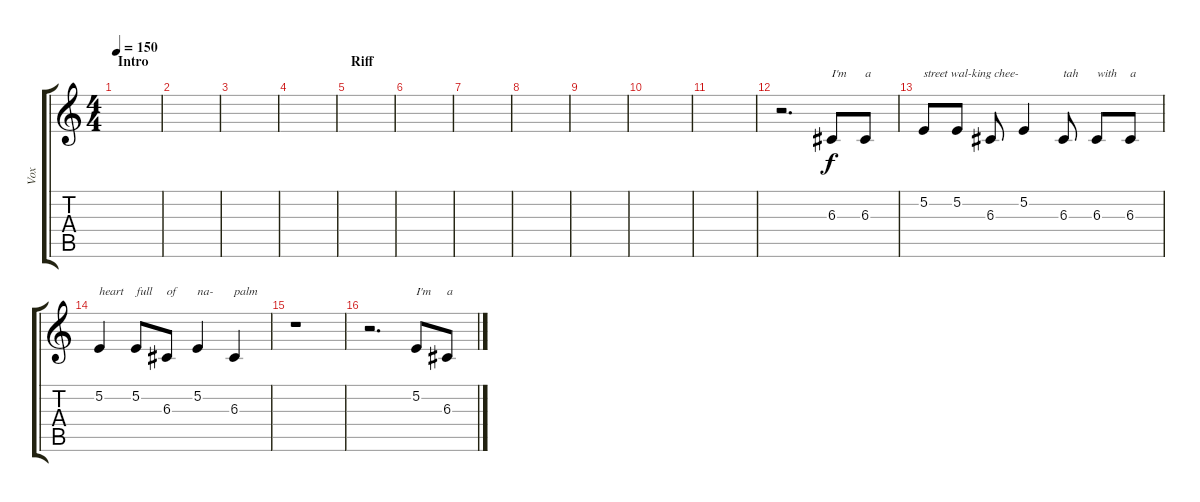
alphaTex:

\track ("Vox" "Vox") {instrument oboe}
\staff {score tabs}
\tuning (E4 B3 G3 D3 A2 E2) {hide}
\ts (4 4)
\section ("" "Intro")
\tempo 150
\clef g2
\ks c
|
|
|
|
\section ("" "Riff")
|
|
|
|
\section ("" "")
|
|
|
r.2{d} 6.3.8{txt "I'm"} 6.3.8{txt "a"} |
\section ("" "")
5.2.8{txt "street wal-king chee-"} 5.2.8 6.3.8 5.2.4 6.3.8{txt "tah"} 6.3.8{txt "with"} 6.3.8{txt "a"} |
5.2.4{txt "heart"} 5.2.8{txt "full"} 6.3.8{txt "of"} 5.2.4{txt "na-"} 6.3.4{txt "palm"} |
r.1 |
r.2{d} 5.2.8{txt "I'm"} 6.3.8{txt "a"}
